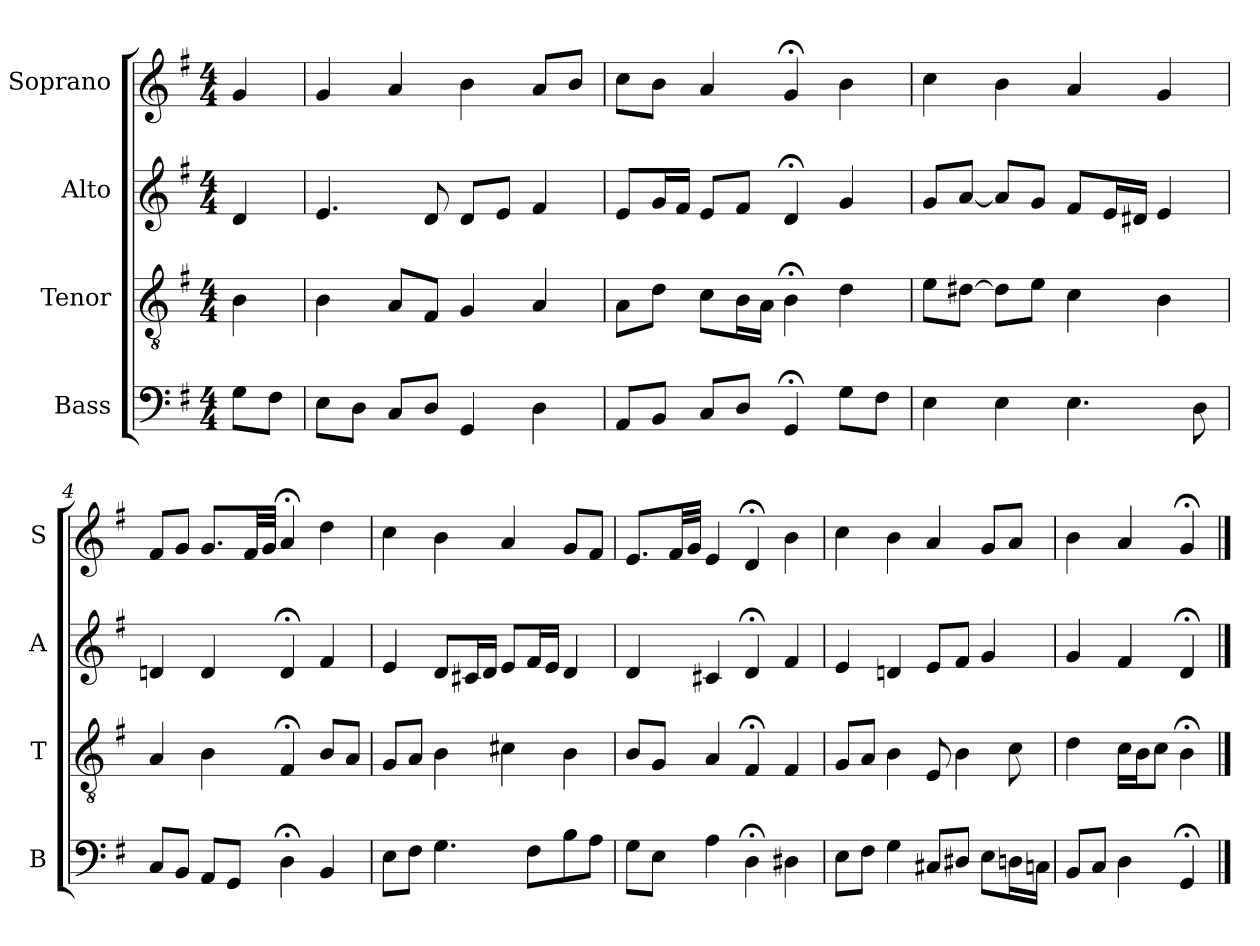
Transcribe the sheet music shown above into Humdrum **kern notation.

**kern	**kern	**kern	**kern
*part4	*part3	*part2	*part1
*staff4	*staff3	*staff2	*staff1
*I"Bass	*I"Tenor	*I"Alto	*I"Soprano
*I'B	*I'T	*I'A	*I'S
*clefF4	*clefGv2	*clefG2	*clefG2
*k[f#]	*k[f#]	*k[f#]	*k[f#]
*G:	*G:	*G:	*G:
*M4/4	*M4/4	*M4/4	*M4/4
*MM100	*MM100	*MM100	*MM100
=	=	=	=
8GL	4B	4d	4g
8F#J	.	.	.
=1	=1	=1	=1
8EL	4B	4.e	4g
8DJ	.	.	.
8CL	8AL	.	4a
8DJ	8F#J	8d	.
4GG	4G	8dL	4b
.	.	8eJ	.
4D	4A	4f#	8aL
.	.	.	8bJ
=2	=2	=2	=2
8AAL	8AL	8eL	8ccL
8BBJ	8dJ	16gL	8bJ
.	.	16f#JJ	.
8CL	8cL	8eL	4a
8DJ	16BL	8f#J	.
.	16AJJ	.	.
4GG;<	4B;<	4d;<	4g;<
8GL	4d	4g	4b
8F#J	.	.	.
=3	=3	=3	=3
4E	8eL	8gL	4cc
.	[8d#XJ	[8aJ	.
4E	8d#L]	8aL]	4b
.	8eJ	8gJ	.
4.E	4c	8f#L	4a
.	.	16eL	.
.	.	16d#XJJ	.
.	4B	4e	4g
8D	.	.	.
=4	=4	=4	=4
8CL	4A	4dn	8f#L
8BBJ	.	.	8gJ
8AAL	4B	4d	8.gL
8GGJ	.	.	.
.	.	.	32f#LL
.	.	.	32gJJJ
4D;<	4F#;<	4d;<	4a;<
4BB	8BL	4f#	4dd
.	8AJ	.	.
=5	=5	=5	=5
8EL	8GL	4e	4cc
8F#J	8AJ	.	.
4.G	4B	8dL	4b
.	.	16c#XL	.
.	.	16dJJ	.
.	4c#X	8eL	4a
8F#L	.	16f#L	.
.	.	16eJJ	.
8B	4B	4d	8gL
8AJ	.	.	8f#J
=6	=6	=6	=6
8GL	8BL	4d	8.eL
8EJ	8GJ	.	.
.	.	.	32f#LL
.	.	.	32gJJJ
4A	4A	4c#X	4e
4D;<	4F#;<	4d;<	4d;<
4D#X	4F#	4f#	4b
=7	=7	=7	=7
8EL	8GL	4e	4cc
8F#J	8AJ	.	.
4G	4B	4dn	4b
8C#XL	8E	8eL	4a
8D#XJ	4B	8f#J	.
8EL	.	4g	8gL
16DnL	8c	.	8aJ
16CnJJ	.	.	.
=8	=8	=8	=8
8BBL	4d	4g	4b
8CJ	.	.	.
4D	16cLL	4f#	4a
.	16BJ	.	.
.	8cJ	.	.
4GG;<	4B;<	4d;<	4g;<
==	==	==	==
*-	*-	*-	*-
